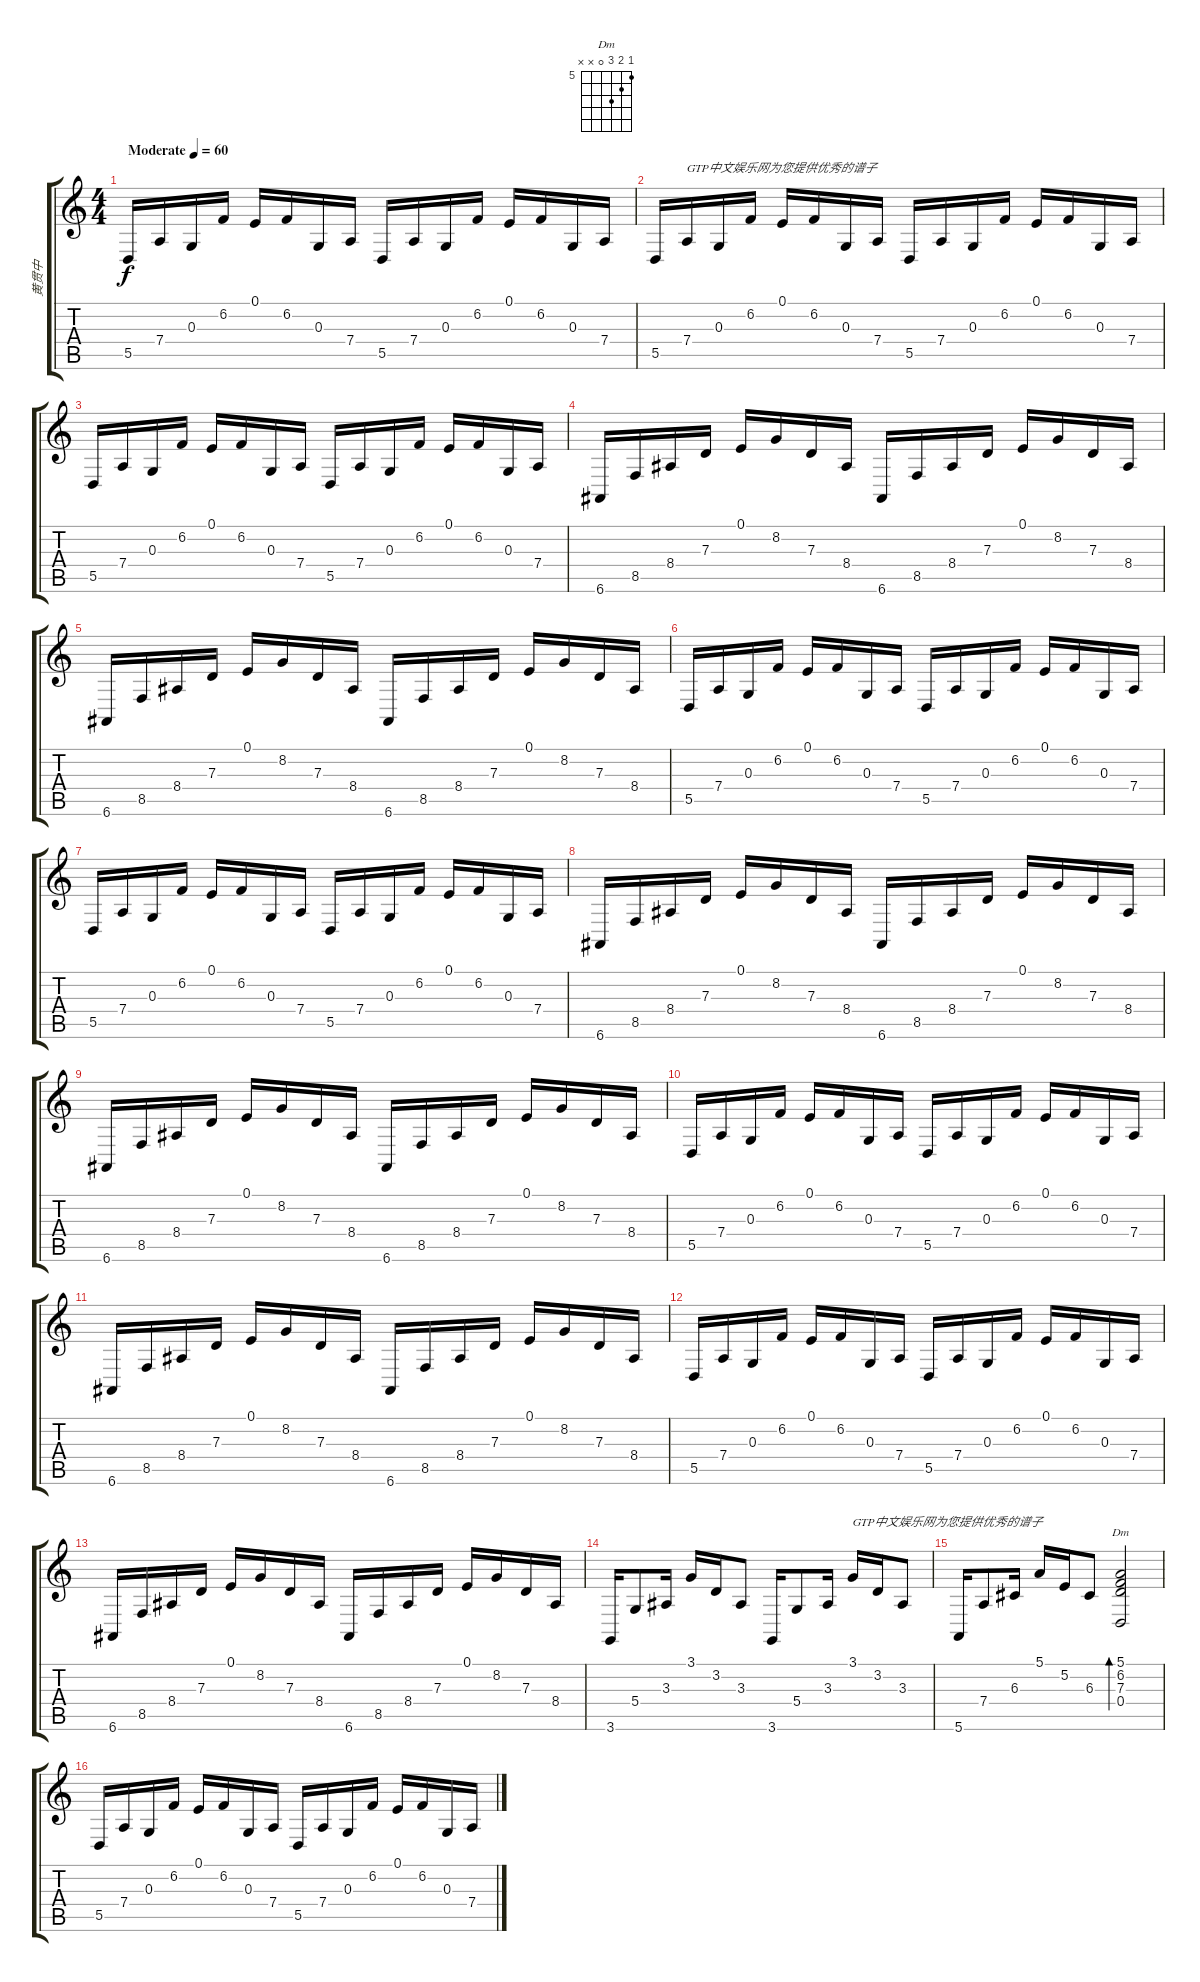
\track ("黄贯中" "黄贯中") {instrument harpsichord}
\staff {score tabs}
\tuning (E4 B3 G3 D3 A2 E2) {hide}
\chord ("Dm" 5 6 7 0 x x) {firstfret 5}
\ts (4 4)
\tempo (60 "Moderate")
\clef g2
\ks c
5.5.16{dy f instrument harpsichord} 7.4.16 0.3.16 6.2.16 0.1.16 6.2.16 0.3.16 7.4.16 5.5.16 7.4.16 0.3.16 6.2.16 0.1.16 6.2.16 0.3.16 7.4.16 |
5.5.16 7.4.16{txt "GTP中文娱乐网为您提供优秀的谱子"} 0.3.16 6.2.16 0.1.16 6.2.16 0.3.16 7.4.16 5.5.16 7.4.16 0.3.16 6.2.16 0.1.16 6.2.16 0.3.16 7.4.16 |
5.5.16 7.4.16 0.3.16 6.2.16 0.1.16 6.2.16 0.3.16 7.4.16 5.5.16 7.4.16 0.3.16 6.2.16 0.1.16 6.2.16 0.3.16 7.4.16 |
6.6.16 8.5.16 8.4.16 7.3.16 0.1.16 8.2.16 7.3.16 8.4.16 6.6.16 8.5.16 8.4.16 7.3.16 0.1.16 8.2.16 7.3.16 8.4.16 |
6.6.16 8.5.16 8.4.16 7.3.16 0.1.16 8.2.16 7.3.16 8.4.16 6.6.16 8.5.16 8.4.16 7.3.16 0.1.16 8.2.16 7.3.16 8.4.16 |
5.5.16 7.4.16 0.3.16 6.2.16 0.1.16 6.2.16 0.3.16 7.4.16 5.5.16 7.4.16 0.3.16 6.2.16 0.1.16 6.2.16 0.3.16 7.4.16 |
5.5.16 7.4.16 0.3.16 6.2.16 0.1.16 6.2.16 0.3.16 7.4.16 5.5.16 7.4.16 0.3.16 6.2.16 0.1.16 6.2.16 0.3.16 7.4.16 |
6.6.16 8.5.16 8.4.16 7.3.16 0.1.16 8.2.16 7.3.16 8.4.16 6.6.16 8.5.16 8.4.16 7.3.16 0.1.16 8.2.16 7.3.16 8.4.16 |
6.6.16 8.5.16 8.4.16 7.3.16 0.1.16 8.2.16 7.3.16 8.4.16 6.6.16 8.5.16 8.4.16 7.3.16 0.1.16 8.2.16 7.3.16 8.4.16 |
5.5.16 7.4.16 0.3.16 6.2.16 0.1.16 6.2.16 0.3.16 7.4.16 5.5.16 7.4.16 0.3.16 6.2.16 0.1.16 6.2.16 0.3.16 7.4.16 |
6.6.16 8.5.16 8.4.16 7.3.16 0.1.16 8.2.16 7.3.16 8.4.16 6.6.16 8.5.16 8.4.16 7.3.16 0.1.16 8.2.16 7.3.16 8.4.16 |
5.5.16 7.4.16 0.3.16 6.2.16 0.1.16 6.2.16 0.3.16 7.4.16 5.5.16 7.4.16 0.3.16 6.2.16 0.1.16 6.2.16 0.3.16 7.4.16 |
6.6.16 8.5.16 8.4.16 7.3.16 0.1.16 8.2.16 7.3.16 8.4.16 6.6.16 8.5.16 8.4.16 7.3.16 0.1.16 8.2.16 7.3.16 8.4.16 |
3.6.16 5.4.8 3.3.16 3.1.16 3.2.16 3.3.8 3.6.16 5.4.8 3.3.16 3.1.16{txt "GTP中文娱乐网为您提供优秀的谱子"} 3.2.16 3.3.8 |
5.6.16 7.4.8 6.3.16 5.1.16 5.2.16 6.3.8 (5.1 6.2 7.3 0.4).2{bd 240 ch "Dm"} |
5.5.16 7.4.16 0.3.16 6.2.16 0.1.16 6.2.16 0.3.16 7.4.16 5.5.16 7.4.16 0.3.16 6.2.16 0.1.16 6.2.16 0.3.16 7.4.16
